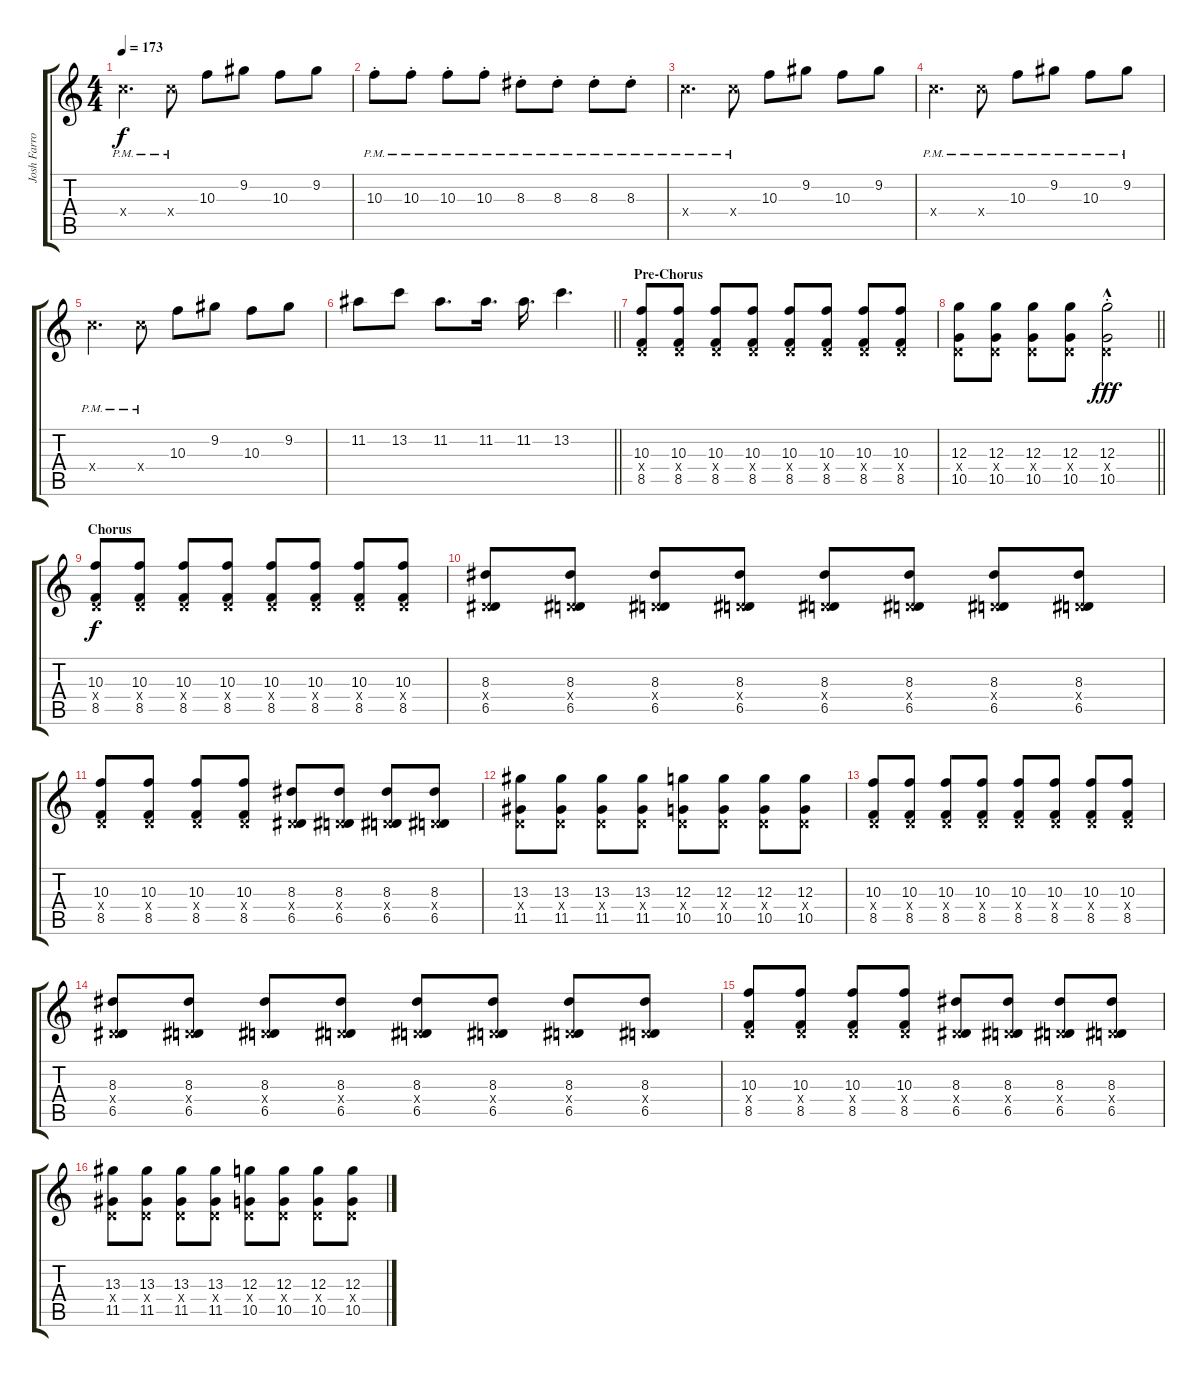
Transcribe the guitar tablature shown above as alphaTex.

\track ("Josh Farro" "Josh Farro") {instrument overdrivenguitar}
\staff {score tabs}
\tuning (E4 B3 G3 D3 A2 D2) {hide}
\ts (4 4)
\tempo 173
\clef g2
\ks c
10.4{pm x}.4{d dy f} 10.4{pm x}.8 10.3.8 9.2.8 10.3.8 9.2.8 |
10.3{pm st}.8 10.3{pm st}.8 10.3{pm st}.8 10.3{pm st}.8 8.3{pm st}.8 8.3{pm st}.8 8.3{pm st}.8 8.3{pm st}.8 |
10.4{pm x}.4{d} 10.4{pm x}.8 10.3.8 9.2.8 10.3.8 9.2.8 |
10.4{pm x}.4{d} 10.4{pm x}.8 10.3{pm}.8 9.2{pm}.8 10.3{pm}.8 9.2{pm}.8 |
10.4{pm x}.4{d} 10.4{pm x}.8 10.3.8 9.2.8 10.3.8 9.2.8 |
\barLineRight lightlight
11.2.8 13.2.8 11.2.8{d} 11.2.16{d} 11.2.16{d} 13.2.4{d} |
\section ("" "Pre-Chorus")
(10.3 0.4{x} 8.5).8 (10.3 0.4{x} 8.5).8 (10.3 0.4{x} 8.5).8 (10.3 0.4{x} 8.5).8 (10.3 0.4{x} 8.5).8 (10.3 0.4{x} 8.5).8 (10.3 0.4{x} 8.5).8 (10.3 0.4{x} 8.5).8 |
\barLineRight lightlight
(12.3 0.4{x} 10.5).8 (12.3 0.4{x} 10.5).8 (12.3 0.4{x} 10.5).8 (12.3 0.4{x} 10.5).8 (12.3{hac st} 0.4{x} 10.5{hac st}).2{dy fff} |
\section ("" "Chorus")
(10.3 0.4{x} 8.5).8{dy f} (10.3 0.4{x} 8.5).8 (10.3 0.4{x} 8.5).8 (10.3 0.4{x} 8.5).8 (10.3 0.4{x} 8.5).8 (10.3 0.4{x} 8.5).8 (10.3 0.4{x} 8.5).8 (10.3 0.4{x} 8.5).8 |
(8.3 0.4{x} 6.5).8 (8.3 0.4{x} 6.5).8 (8.3 0.4{x} 6.5).8 (8.3 0.4{x} 6.5).8 (8.3 0.4{x} 6.5).8 (8.3 0.4{x} 6.5).8 (8.3 0.4{x} 6.5).8 (8.3 0.4{x} 6.5).8 |
(10.3 0.4{x} 8.5).8 (10.3 0.4{x} 8.5).8 (10.3 0.4{x} 8.5).8 (10.3 0.4{x} 8.5).8 (8.3 0.4{x} 6.5).8 (8.3 0.4{x} 6.5).8 (8.3 0.4{x} 6.5).8 (8.3 0.4{x} 6.5).8 |
(13.3 0.4{x} 11.5).8 (13.3 0.4{x} 11.5).8 (13.3 0.4{x} 11.5).8 (13.3 0.4{x} 11.5).8 (12.3 0.4{x} 10.5).8 (12.3 0.4{x} 10.5).8 (12.3 0.4{x} 10.5).8 (12.3 0.4{x} 10.5).8 |
(10.3 0.4{x} 8.5).8 (10.3 0.4{x} 8.5).8 (10.3 0.4{x} 8.5).8 (10.3 0.4{x} 8.5).8 (10.3 0.4{x} 8.5).8 (10.3 0.4{x} 8.5).8 (10.3 0.4{x} 8.5).8 (10.3 0.4{x} 8.5).8 |
(8.3 0.4{x} 6.5).8 (8.3 0.4{x} 6.5).8 (8.3 0.4{x} 6.5).8 (8.3 0.4{x} 6.5).8 (8.3 0.4{x} 6.5).8 (8.3 0.4{x} 6.5).8 (8.3 0.4{x} 6.5).8 (8.3 0.4{x} 6.5).8 |
(10.3 0.4{x} 8.5).8 (10.3 0.4{x} 8.5).8 (10.3 0.4{x} 8.5).8 (10.3 0.4{x} 8.5).8 (8.3 0.4{x} 6.5).8 (8.3 0.4{x} 6.5).8 (8.3 0.4{x} 6.5).8 (8.3 0.4{x} 6.5).8 |
(13.3 0.4{x} 11.5).8 (13.3 0.4{x} 11.5).8 (13.3 0.4{x} 11.5).8 (13.3 0.4{x} 11.5).8 (12.3 0.4{x} 10.5).8 (12.3 0.4{x} 10.5).8 (12.3 0.4{x} 10.5).8 (12.3 0.4{x} 10.5).8
